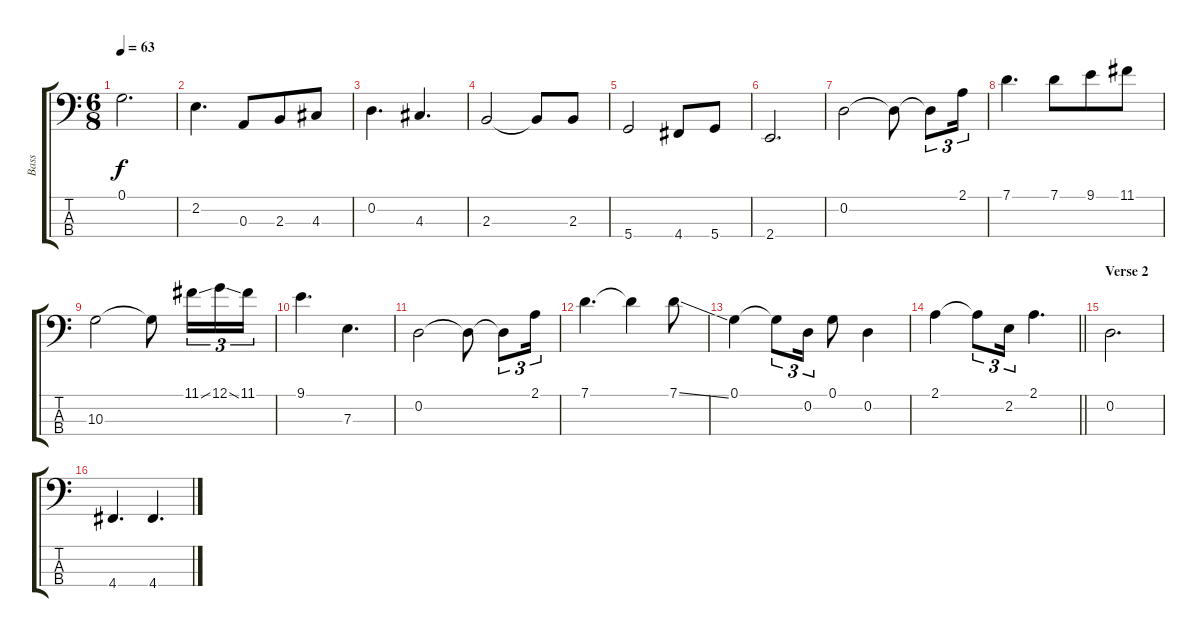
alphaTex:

\track ("Bass" "Bass") {instrument acousticbass}
\staff {score tabs}
\tuning (G2 D2 A1 D1) {hide}
\ts (6 8)
\tempo 63
\clef f4
\ks c
0.1.2{d dy f} |
2.2.4{d} 0.3.8 2.3.8 4.3.8 |
0.2.4{d} 4.3.4{d} |
2.3.2 2.3{t}.8 2.3.8 |
5.4.2 4.4.8 5.4.8 |
2.4.2{d} |
0.2.2 0.2{t}.8 0.2{t}.8{tu (3 2)} 2.1.16{tu (3 2)} |
7.1.4{d} 7.1.8 9.1.8 11.1.8 |
10.3.2 10.3{t}.8 11.1{ss}.16{tu (3 2)} 12.1{ss}.16{tu (3 2)} 11.1.16{tu (3 2)} |
9.1.4{d} 7.3.4{d} |
0.2.2 0.2{t}.8 0.2{t}.8{tu (3 2)} 2.1.16{tu (3 2)} |
7.1.4{d} 7.1{t}.4 7.1{ss}.8 |
0.1.4 0.1{t}.8{tu (3 2)} 0.2.16{tu (3 2)} 0.1.8 0.2.4 |
\barLineRight lightlight
2.1.4 2.1{t}.8{tu (3 2)} 2.2.16{tu (3 2)} 2.1.4{d} |
\section ("" "Verse 2")
0.2.2{d} |
4.4.4{d} 4.4.4{d}
